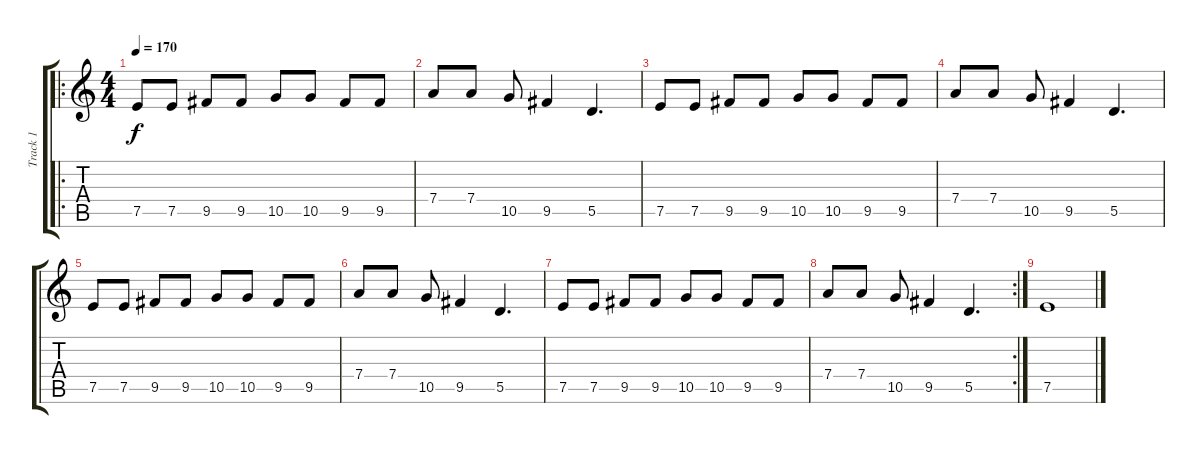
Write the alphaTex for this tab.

\track ("Track 1" "Track 1") {instrument overdrivenguitar}
\staff {score tabs}
\tuning (E4 B3 G3 D3 A2 E2) {hide}
\ro
\ts (4 4)
\tempo 170
\clef g2
\ks c
7.5.8{dy f instrument overdrivenguitar} 7.5.8 9.5.8 9.5.8 10.5.8 10.5.8 9.5.8 9.5.8 |
7.4.8 7.4.8 10.5.8 9.5.4 5.5.4{d} |
7.5.8 7.5.8 9.5.8 9.5.8 10.5.8 10.5.8 9.5.8 9.5.8 |
7.4.8 7.4.8 10.5.8 9.5.4 5.5.4{d} |
7.5.8 7.5.8 9.5.8 9.5.8 10.5.8 10.5.8 9.5.8 9.5.8 |
7.4.8 7.4.8 10.5.8 9.5.4 5.5.4{d} |
7.5.8 7.5.8 9.5.8 9.5.8 10.5.8 10.5.8 9.5.8 9.5.8 |
\rc 2
7.4.8 7.4.8 10.5.8 9.5.4 5.5.4{d} |
7.5.1
